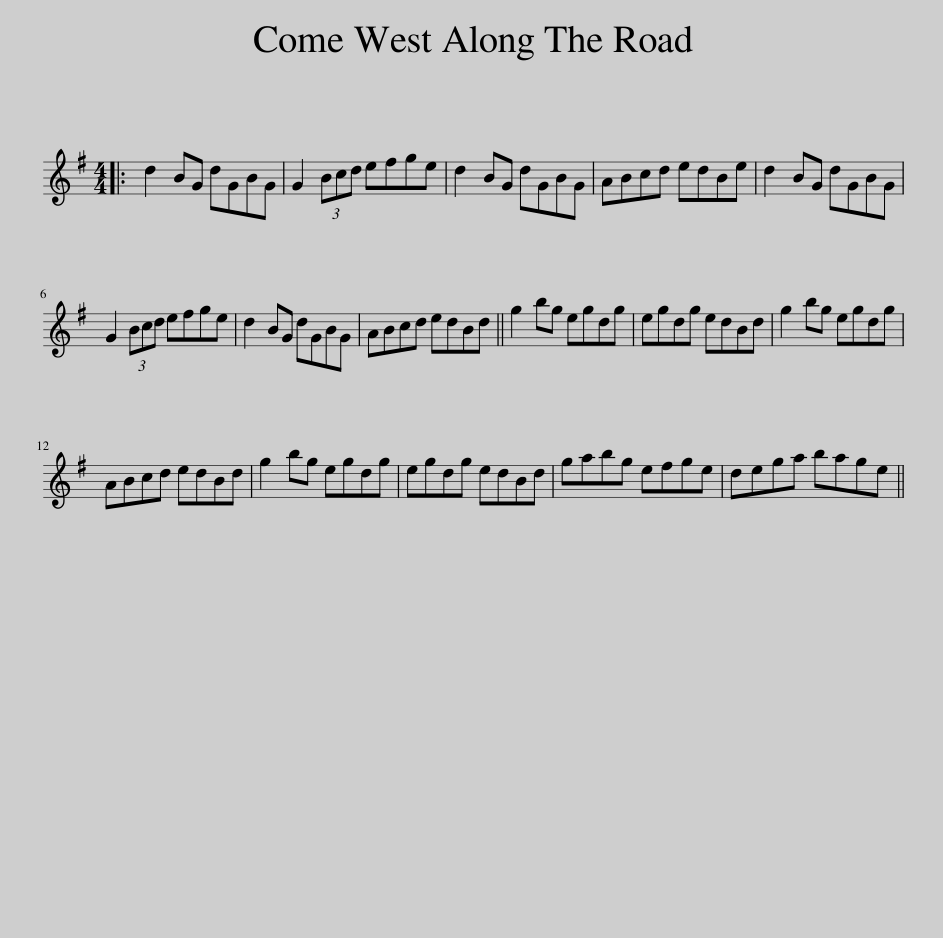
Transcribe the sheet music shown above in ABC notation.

X:1
L:1/8
M:4/4
I:linebreak $
K:G
V:1 treble
V:1
|: d2 BG dGBG | G2 (3Bcd efge | d2 BG dGBG | ABcd edBe | d2 BG dGBG |$ %5
 G2 (3Bcd efge | d2 BG dGBG | ABcd edBd || g2 bg egdg | egdg edBd | %10
 g2 bg egdg |$ ABcd edBd | g2 bg egdg | egdg edBd | gabg efge | %15
 dega bage || %16
